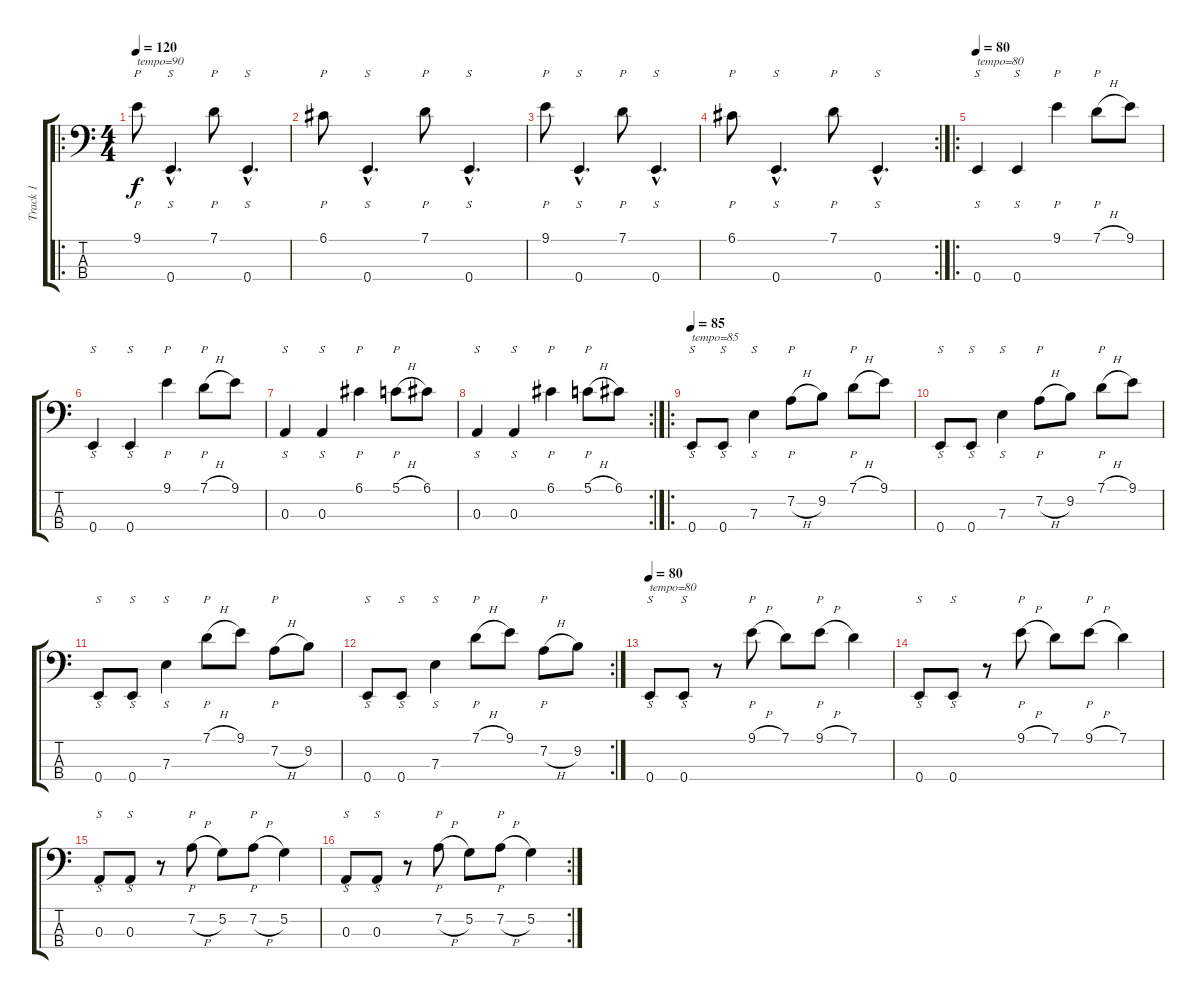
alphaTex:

\track ("Track 1" "Track 1") {instrument slapbass1}
\staff {score tabs}
\tuning (G2 D2 A1 E1) {hide}
\ro
\ts (4 4)
\tempo 120
\tempo 90
\tempo 120
\clef f4
\ks c
9.1.8{p txt "tempo=90" dy f instrument slapbass1} 0.4{hac}.4{s d} 7.1.8{p} 0.4{hac}.4{s d} |
6.1.8{p} 0.4{hac}.4{s d} 7.1.8{p} 0.4{hac}.4{s d} |
9.1.8{p} 0.4{hac}.4{s d} 7.1.8{p} 0.4{hac}.4{s d} |
\rc 2
6.1.8{p} 0.4{hac}.4{s d} 7.1.8{p} 0.4{hac}.4{s d} |
\ro
\tempo 80
0.4.4{s txt "tempo=80"} 0.4.4{s} 9.1.4{p} 7.1{h}.8{p} 9.1.8 |
0.4.4{s} 0.4.4{s} 9.1.4{p} 7.1{h}.8{p} 9.1.8 |
0.3.4{s} 0.3.4{s} 6.1.4{p} 5.1{h}.8{p} 6.1.8 |
\rc 2
0.3.4{s} 0.3.4{s} 6.1.4{p} 5.1{h}.8{p} 6.1.8 |
\ro
\tempo 85
0.4.8{s txt "tempo=85"} 0.4.8{s} 7.3.4{s} 7.2{h}.8{p} 9.2.8 7.1{h}.8{p} 9.1.8 |
0.4.8{s} 0.4.8{s} 7.3.4{s} 7.2{h}.8{p} 9.2.8 7.1{h}.8{p} 9.1.8 |
0.4.8{s} 0.4.8{s} 7.3.4{s} 7.1{h}.8{p} 9.1.8 7.2{h}.8{p} 9.2.8 |
\rc 2
0.4.8{s} 0.4.8{s} 7.3.4{s} 7.1{h}.8{p} 9.1.8 7.2{h}.8{p} 9.2.8 |
\tempo 80
0.4.8{s txt "tempo=80"} 0.4.8{s} r.8 9.1{h}.8{p} 7.1.8 9.1{h}.8{p} 7.1.4 |
0.4.8{s} 0.4.8{s} r.8 9.1{h}.8{p} 7.1.8 9.1{h}.8{p} 7.1.4 |
0.3.8{s} 0.3.8{s} r.8 7.2{h}.8{p} 5.2.8 7.2{h}.8{p} 5.2.4 |
\rc 2
0.3.8{s} 0.3.8{s} r.8 7.2{h}.8{p} 5.2.8 7.2{h}.8{p} 5.2.4
